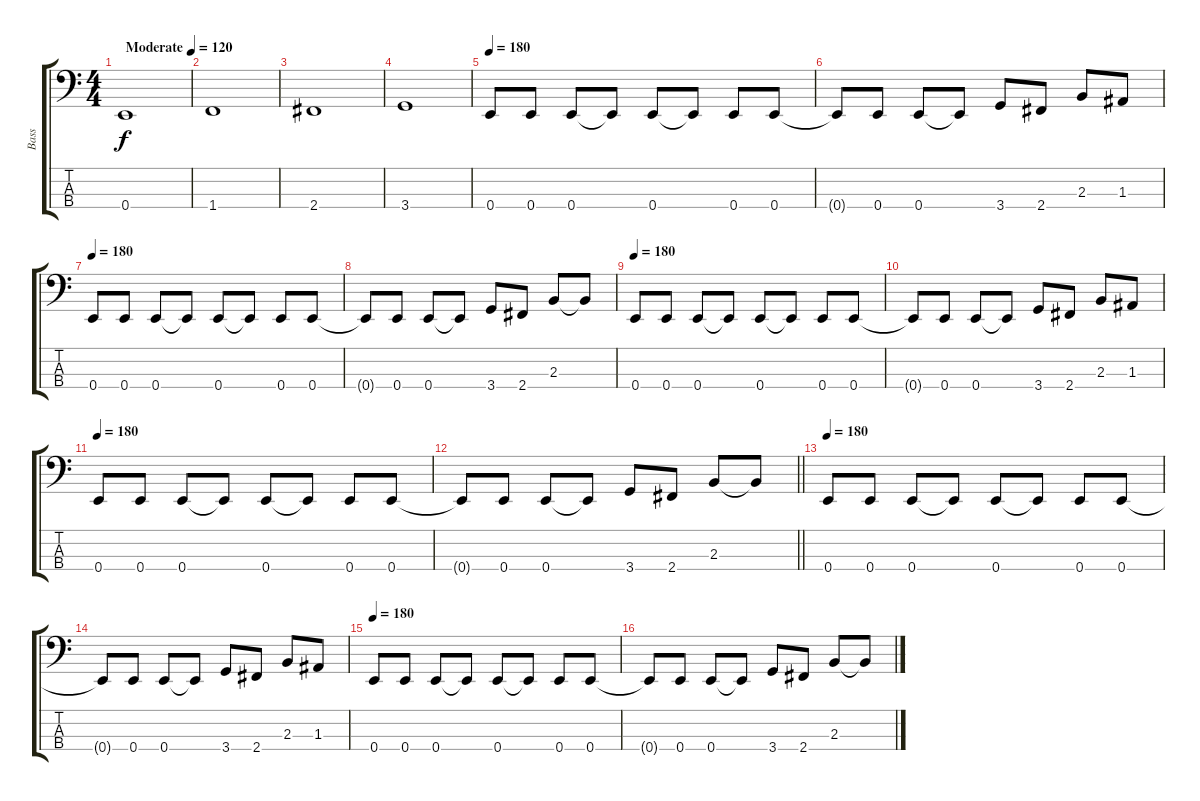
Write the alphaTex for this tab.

\track ("Bass" "Bass") {instrument electricbasspick}
\staff {score tabs}
\tuning (G2 D2 A1 E1) {hide}
\ts (4 4)
\tempo (120 "Moderate")
\clef f4
\ks c
0.4.1{dy f instrument electricbasspick} |
1.4.1 |
2.4.1 |
3.4.1 |
\tempo 180
0.4.8 0.4.8 0.4.8 0.4{t}.8 0.4.8 0.4{t}.8 0.4.8 0.4.8 |
0.4{t}.8 0.4.8 0.4.8 0.4{t}.8 3.4.8 2.4.8 2.3.8 1.3.8 |
\tempo 180
0.4.8 0.4.8 0.4.8 0.4{t}.8 0.4.8 0.4{t}.8 0.4.8 0.4.8 |
0.4{t}.8 0.4.8 0.4.8 0.4{t}.8 3.4.8 2.4.8 2.3.8 2.3{t}.8 |
\tempo 180
0.4.8 0.4.8 0.4.8 0.4{t}.8 0.4.8 0.4{t}.8 0.4.8 0.4.8 |
0.4{t}.8 0.4.8 0.4.8 0.4{t}.8 3.4.8 2.4.8 2.3.8 1.3.8 |
\tempo 180
0.4.8 0.4.8 0.4.8 0.4{t}.8 0.4.8 0.4{t}.8 0.4.8 0.4.8 |
\barLineRight lightlight
0.4{t}.8 0.4.8 0.4.8 0.4{t}.8 3.4.8 2.4.8 2.3.8 2.3{t}.8 |
\section ("" "")
\tempo 180
0.4.8 0.4.8 0.4.8 0.4{t}.8 0.4.8 0.4{t}.8 0.4.8 0.4.8 |
0.4{t}.8 0.4.8 0.4.8 0.4{t}.8 3.4.8 2.4.8 2.3.8 1.3.8 |
\tempo 180
0.4.8 0.4.8 0.4.8 0.4{t}.8 0.4.8 0.4{t}.8 0.4.8 0.4.8 |
0.4{t}.8 0.4.8 0.4.8 0.4{t}.8 3.4.8 2.4.8 2.3.8 2.3{t}.8
